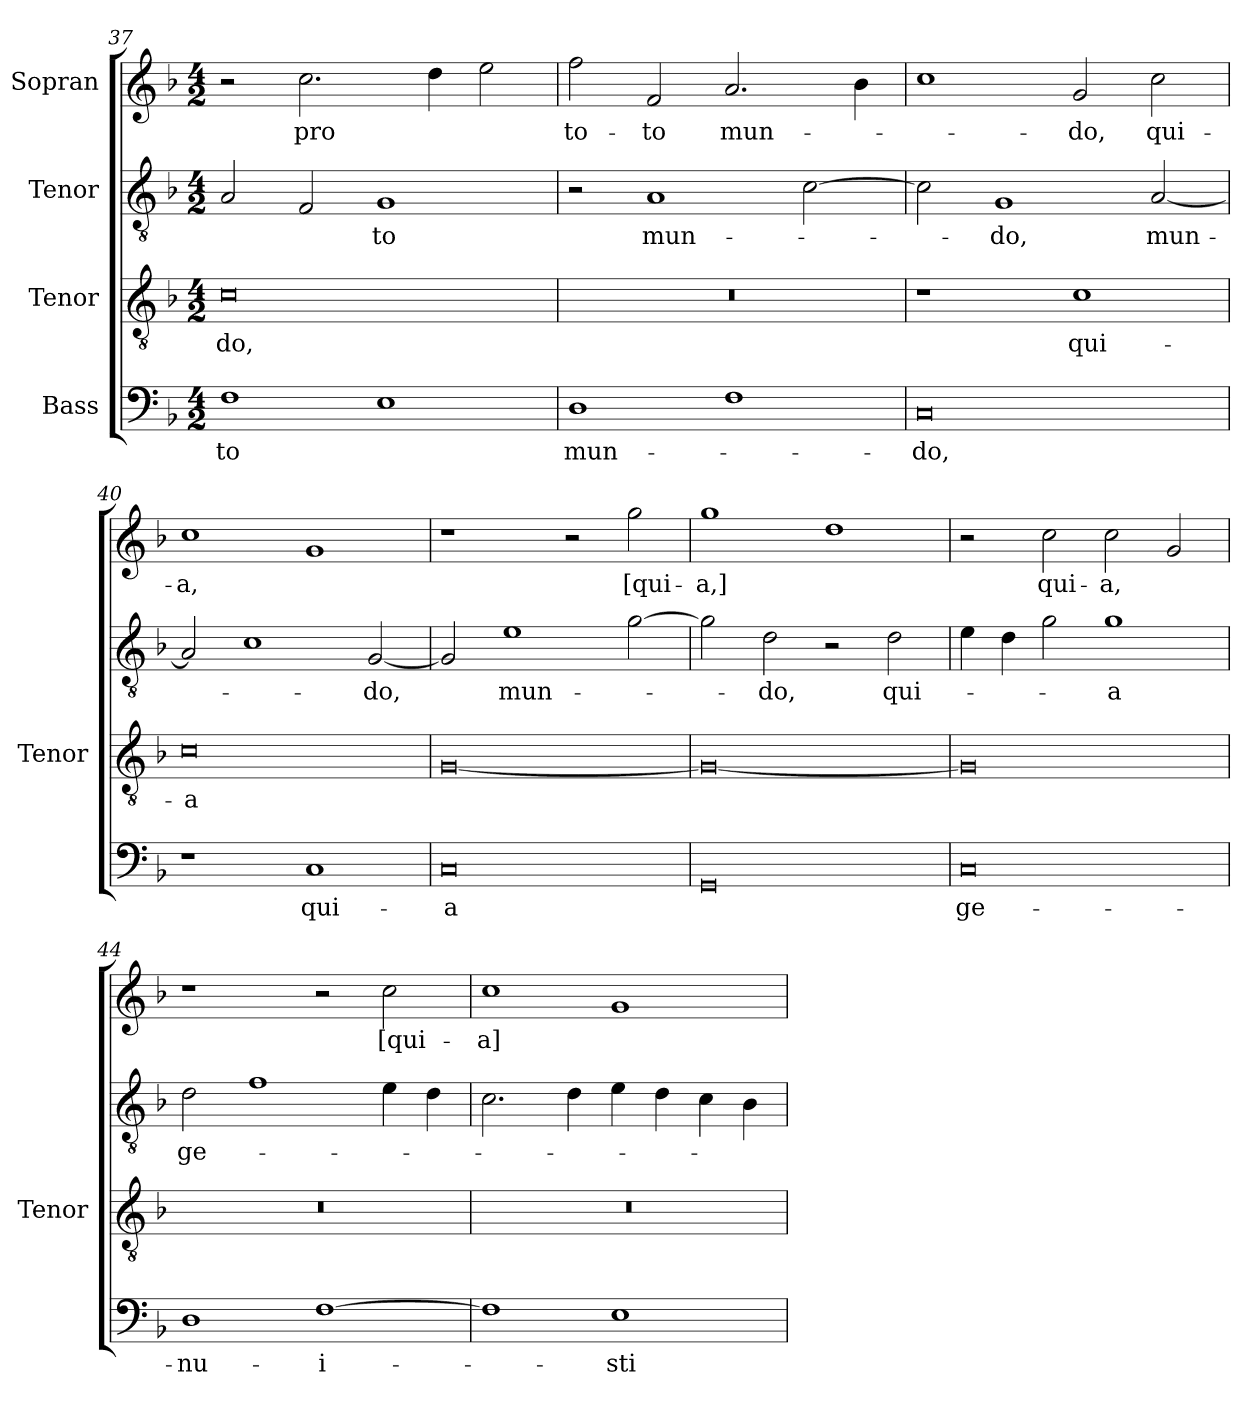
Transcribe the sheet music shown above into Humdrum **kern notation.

**kern	**text	**kern	**text	**kern	**text	**kern	**text
*part4	*part4	*part3	*part3	*part2	*part2	*part1	*part1
*staff4	*staff4	*staff3	*staff3	*staff2	*staff2	*staff1	*staff1
*I"Bass	*	*I"Tenor	*	*I"Tenor	*	*I"Sopran	*
*	*	*I'Tenor	*	*	*	*	*
*clefF4	*	*clefGv2	*	*clefGv2	*	*clefG2	*
*	*	*ITrd7c12	*	*ITrd7c12	*	*	*
*k[b-]	*	*k[b-]	*	*k[b-]	*	*k[b-]	*
*F:	*	*F:	*	*F:	*	*F:	*
*M4/2	*	*M4/2	*	*M4/2	*	*M4/2	*
=37	=37	=37	=37	=37	=37	=37	=37
!	!LO:LY:b:color=#000000	!	!	!	!	!	!
!	!	!	!LO:LY:b:color=#000000	!	!	!	!
1Fi	-to	0Ci	-do,	2AAi/	.	2r	.
!	!	!	!	!	!	!	!LO:LY:b:color=#000000
.	.	.	.	2FFi/	.	2.cci\	pro
!	!	!	!	!	!LO:LY:b:color=#000000	!	!
1Ei	.	.	.	1GGi	-to	.	.
.	.	.	.	.	.	4ddi\	.
.	.	.	.	.	.	2eei\	.
=38	=38	=38	=38	=38	=38	=38	=38
!	!LO:LY:b:color=#000000	!LO:N:vis=1	!	!	!	!	!
!	!	!	!	!	!	!	!LO:LY:b:color=#000000
1Di	mun-	0r	.	2r	.	2ffi\	to-
!	!	!	!	!	!LO:LY:b:color=#000000	!	!
!	!	!	!	!	!	!	!LO:LY:b:color=#000000
.	.	.	.	1AAi	mun-	2fi/	-to
!	!	!	!	!	!	!	!LO:LY:b:color=#000000
1Fi	.	.	.	.	.	2.ai/	mun-
.	.	.	.	[>2Ci\	.	.	.
.	.	.	.	.	.	4b-i\	.
=39	=39	=39	=39	=39	=39	=39	=39
!	!LO:LY:b:color=#000000	!	!	!	!	!	!
0Ci	-do,	1r	.	2Ci\]	.	1cci	.
!	!	!	!	!	!LO:LY:b:color=#000000	!	!
.	.	.	.	1GGi	-do,	.	.
!	!	!	!LO:LY:b:color=#000000	!	!	!	!
!	!	!	!	!	!	!	!LO:LY:b:color=#000000
.	.	1Ci	qui-	.	.	2gi/	-do,
!	!	!	!	!	!LO:LY:b:color=#000000	!	!
!	!	!	!	!	!	!	!LO:LY:b:color=#000000
.	.	.	.	[<2AAi/	mun-	2cci\	qui-
!!LO:LB:g=z
=40	=40	=40	=40	=40	=40	=40	=40
!	!	!	!LO:LY:b:color=#000000	!	!	!	!
!	!	!	!	!	!	!	!LO:LY:b:color=#000000
1r	.	0Ci	-a	2AAi/]	.	1cci	-a,
.	.	.	.	1Ci	.	.	.
!	!LO:LY:b:color=#000000	!	!	!	!	!	!
1Ci	qui-	.	.	.	.	1gi	.
!	!	!	!	!	!LO:LY:b:color=#000000	!	!
.	.	.	.	[<2GGi/	-do,	.	.
=41	=41	=41	=41	=41	=41	=41	=41
!	!LO:LY:b:color=#000000	!	!	!	!	!	!
0Ci	-a	[<0GGi	.	2GGi/]	.	1r	.
!	!	!	!	!	!LO:LY:b:color=#000000	!	!
.	.	.	.	1Ei	mun-	.	.
.	.	.	.	.	.	2r	.
!	!	!	!	!	!	!	!LO:LY:b:color=#000000
.	.	.	.	[>2Gi\	.	2ggi\	[qui-
=42	=42	=42	=42	=42	=42	=42	=42
!	!	!	!	!	!	!	!LO:LY:b:color=#000000
0GGi	.	0GGi_<	.	2Gi\]	.	1ggi	-a,]
!	!	!	!	!	!LO:LY:b:color=#000000	!	!
.	.	.	.	2Di\	-do,	.	.
.	.	.	.	2r	.	1ddi	.
!	!	!	!	!	!LO:LY:b:color=#000000	!	!
.	.	.	.	2Di\	qui-	.	.
=43	=43	=43	=43	=43	=43	=43	=43
!	!LO:LY:b:color=#000000	!	!	!	!	!	!
0Ci	ge-	0GGi]	.	4Ei\	.	2r	.
.	.	.	.	4Di\	.	.	.
!	!	!	!	!	!	!	!LO:LY:b:color=#000000
.	.	.	.	2Gi\	.	2cci\	qui-
!	!	!	!	!	!LO:LY:b:color=#000000	!	!
!	!	!	!	!	!	!	!LO:LY:b:color=#000000
.	.	.	.	1Gi	-a	2cci\	-a,
.	.	.	.	.	.	2gi/	.
=44	=44	=44	=44	=44	=44	=44	=44
!	!LO:LY:b:color=#000000	!LO:N:vis=1	!	!	!	!	!
!	!	!	!	!	!LO:LY:b:color=#000000	!	!
1Di	-nu-	0r	.	2Di\	ge-	1r	.
.	.	.	.	1Fi	.	.	.
!	!LO:LY:b:color=#000000	!	!	!	!	!	!
[>1Fi	-i-	.	.	.	.	2r	.
!	!	!	!	!	!	!	!LO:LY:b:color=#000000
.	.	.	.	4Ei\	.	2cci\	[qui-
.	.	.	.	4Di\	.	.	.
=45	=45	=45	=45	=45	=45	=45	=45
!	!	!LO:N:vis=1	!	!	!	!	!
!	!	!	!	!	!	!	!LO:LY:b:color=#000000
1Fi]	.	0r	.	2.Ci\	.	1cci	-a]
.	.	.	.	4Di\	.	.	.
!	!LO:LY:b:color=#000000	!	!	!	!	!	!
1Ei	-sti	.	.	4Ei\	.	1gi	.
.	.	.	.	4Di\	.	.	.
.	.	.	.	4Ci\	.	.	.
.	.	.	.	4BB-i\	.	.	.
=	=	=	=	=	=	=	=
*-	*-	*-	*-	*-	*-	*-	*-
